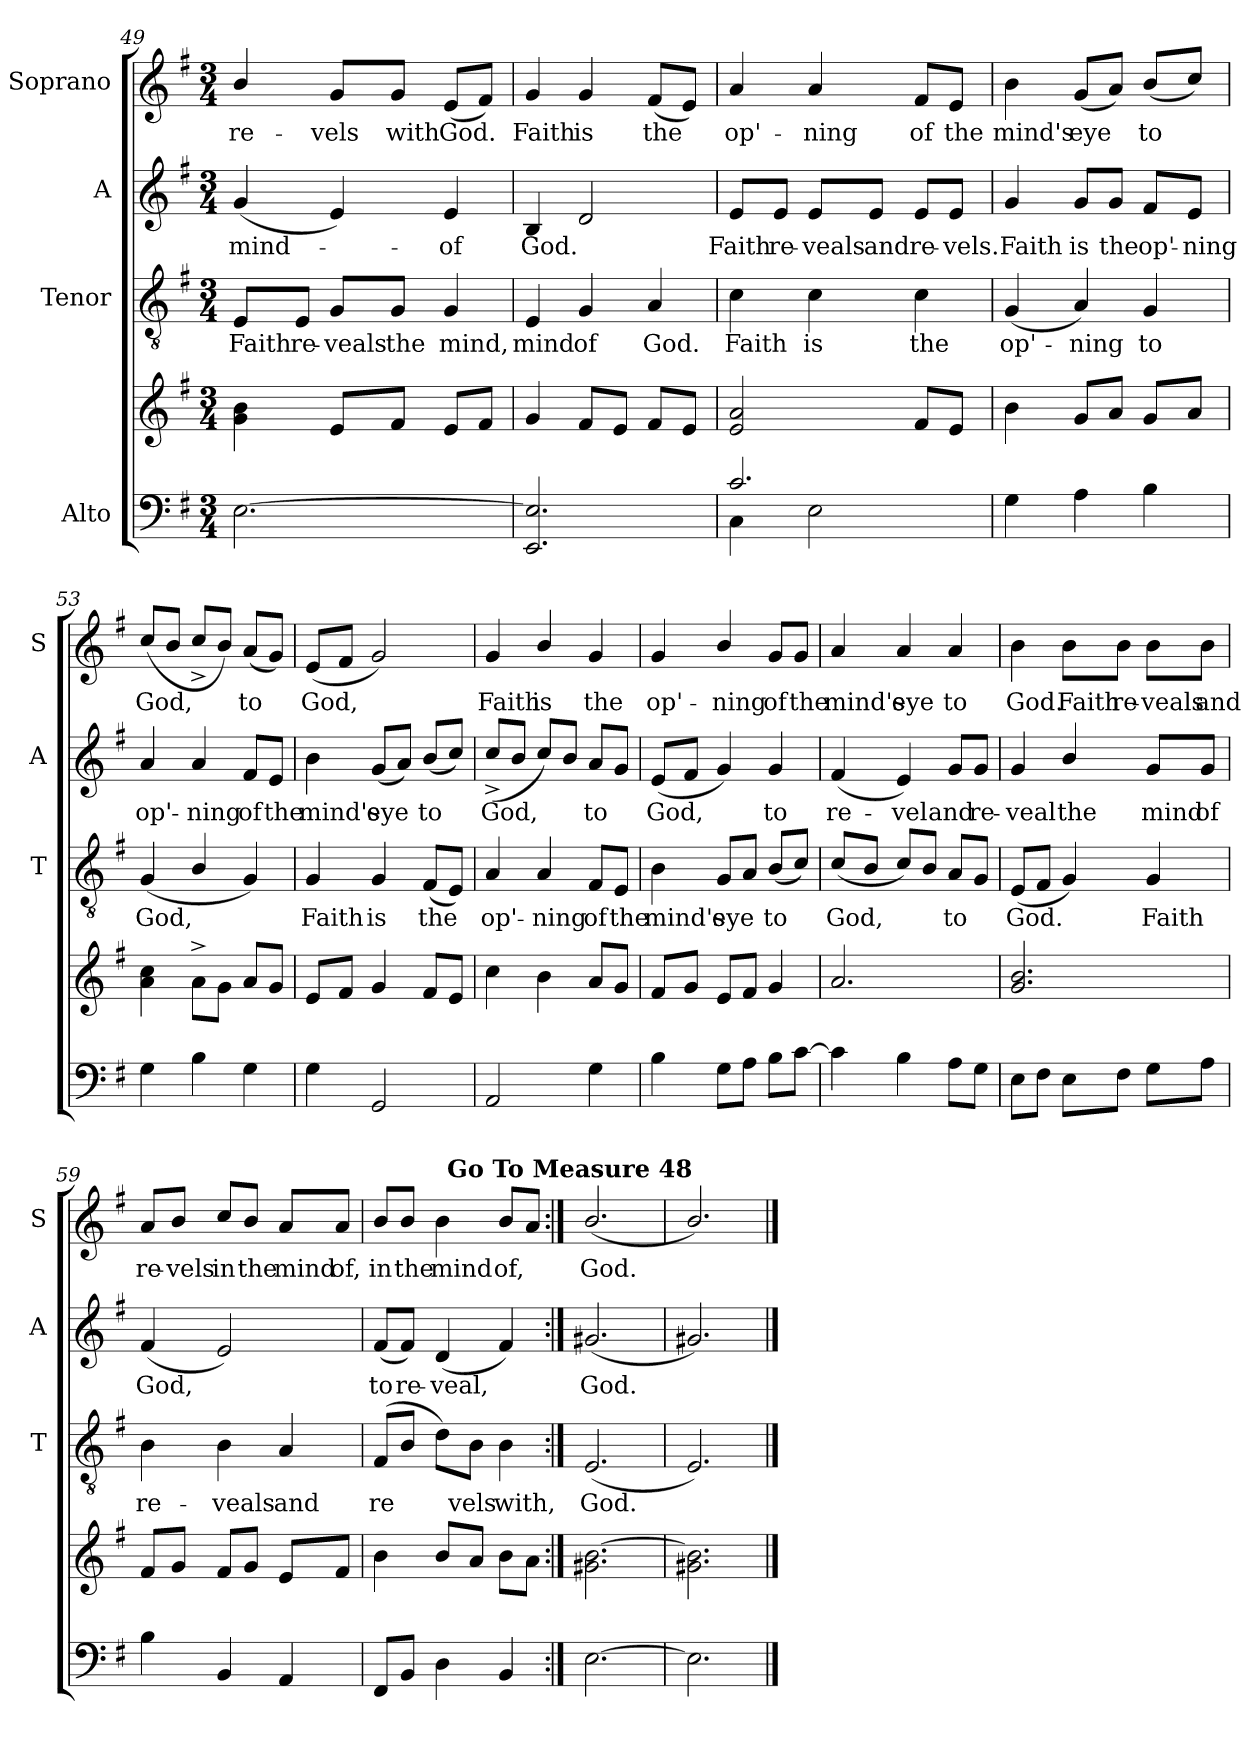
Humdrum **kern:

**kern	**kern	**kern	**text	**kern	**text	**kern	**text
*part4	*part4	*part3	*part3	*part2	*part2	*part1	*part1
*staff5	*staff4	*staff3	*staff3	*staff2	*staff2	*staff1	*staff1
*I"Alto	*	*I"Tenor	*	*I"A	*	*I"Soprano	*
*	*	*I'T	*	*I'A	*	*I'S	*
*clefF4	*clefG2	*clefGv2	*	*clefG2	*	*clefG2	*
*k[f#]	*k[f#]	*k[f#]	*	*k[f#]	*	*k[f#]	*
*G:	*G:	*G:	*	*G:	*	*G:	*
*M3/4	*M3/4	*M3/4	*	*M3/4	*	*M3/4	*
=49	=49	=49	=49	=49	=49	=49	=49
!	!	!	!LO:LY:b	!	!LO:LY:b	!	!LO:LY:b
[>2.E\	4g\ 4b\	8E/L	Faith	(<4g/	mind-	4b/	re-
!	!	!	!LO:LY:b	!	!	!	!
.	.	8E/J	re-	.	.	.	.
!	!	!	!LO:LY:b	!	!	!	!LO:LY:b
.	8e/L	8G/L	-veals	4e/)	.	8g/L	-vels
!	!	!	!LO:LY:b	!	!	!	!LO:LY:b
.	8f#/J	8G/J	the	.	.	8g/J	with
!	!	!	!LO:LY:b	!	!LO:LY:b	!	!LO:LY:b
.	8e/L	4G/	mind,	4e/	-of	(<8e/L	God.
.	8f#/J	.	.	.	.	8f#/J)	.
=50	=50	=50	=50	=50	=50	=50	=50
!	!	!	!LO:LY:b	!	!LO:LY:b	!	!LO:LY:b
2.EE/ 2.E/]	4g/	4E/	mind	4B/	God.	4g/	Faith
!	!	!	!LO:LY:b	!	!	!	!LO:LY:b
.	8f#/L	4G/	of	2d/	.	4g/	is
.	8e/J	.	.	.	.	.	.
!	!	!	!LO:LY:b	!	!	!	!LO:LY:b
.	8f#/L	4A/	God.	.	.	(<8f#/L	the
.	8e/J	.	.	.	.	8e/J)	.
!!LO:LB:g=z
=51	=51	=51	=51	=51	=51	=51	=51
*^	*	*	*	*	*	*	*
!	!	!	!	!LO:LY:b	!	!LO:LY:b	!	!LO:LY:b
2.c/	4C\	2e/ 2a/	4c\	Faith	8e/L	Faith	4a/	op'-
!	!	!	!	!	!	!LO:LY:b	!	!
.	.	.	.	.	8e/J	re-	.	.
!	!	!	!	!LO:LY:b	!	!LO:LY:b	!	!LO:LY:b
.	2E\	.	4c\	is	8e/L	-veals	4a/	-ning
!	!	!	!	!	!	!LO:LY:b	!	!
.	.	.	.	.	8e/J	and	.	.
!	!	!	!	!LO:LY:b	!	!LO:LY:b	!	!LO:LY:b
.	.	8f#/L	4c\	the	8e/L	re-	8f#/L	of
!	!	!	!	!	!	!LO:LY:b	!	!LO:LY:b
.	.	8e/J	.	.	8e/J	-vels.	8e/J	the
*v	*v	*	*	*	*	*	*	*
=52	=52	=52	=52	=52	=52	=52	=52
!	!	!	!LO:LY:b	!	!LO:LY:b	!	!LO:LY:b
4G\	4b\	(<4G/	op'-	4g/	Faith	4b\	mind's
!	!	!	!LO:LY:b	!	!LO:LY:b	!	!LO:LY:b
4A\	8g/L	4A/)	-ning	8g/L	is	(<8g/L	eye
!	!	!	!	!	!LO:LY:b	!	!
.	8a/J	.	.	8g/J	the	8a/J)	.
!	!	!	!LO:LY:b	!	!LO:LY:b	!	!LO:LY:b
4B\	8g/L	4G/	to	8f#/L	op'-	(>8b/L	to
!	!	!	!	!	!LO:LY:b:rj	!	!
.	8a/J	.	.	8e/J	-ning	8cc/J)	.
=53	=53	=53	=53	=53	=53	=53	=53
!	!	!	!LO:LY:b	!	!LO:LY:b	!	!LO:LY:b
4G\	4a\ 4cc\	(4G/	God,	4a/	op'-	(>8cc/L	God,
.	.	.	.	.	.	8b/J	.
!	!	!	!	!	!LO:LY:b	!	!
4B\	8a^<\L	4B/	.	4a/	-ning	8cc^>/L	.
.	8g\J	.	.	.	.	8b/J)	.
!	!	!	!	!	!LO:LY:b	!	!LO:LY:b
4G\	8a/L	4G/)	.	8f#/L	of	(<8a/L	to
!	!	!	!	!	!LO:LY:b	!	!
.	8g/J	.	.	8e/J	the	8g/J)	.
=54	=54	=54	=54	=54	=54	=54	=54
!	!	!	!LO:LY:b	!	!LO:LY:b	!	!LO:LY:b
4G\	8e/L	4G/	Faith	4b\	mind's	(<8e/L	God,
.	8f#/J	.	.	.	.	8f#/J	.
!	!	!	!LO:LY:b	!	!LO:LY:b	!	!
2GG/	4g/	4G/	is	(<8g/L	eye	2g/)	.
.	.	.	.	8a/J)	.	.	.
!	!	!	!LO:LY:b	!	!LO:LY:b	!	!
.	8f#/L	(<8F#/L	the	(>8b/L	to	.	.
.	8e/J	8E/J)	.	8cc/J)	.	.	.
!!LO:PB:g=z
=55	=55	=55	=55	=55	=55	=55	=55
!	!	!	!LO:LY:b	!	!LO:LY:b	!	!LO:LY:b
2AA/	4cc\	4A/	op'-	(>8cc^>/L	God,	4g/	Faith
.	.	.	.	8b/J	.	.	.
!	!	!	!LO:LY:b	!	!	!	!LO:LY:b
.	4b\	4A/	-ning	8cc/L)	.	4b/	is
.	.	.	.	8b/J	.	.	.
!	!	!	!LO:LY:b	!	!LO:LY:b	!	!LO:LY:b
4G\	8a/L	8F#/L	of	8a/L	to	4g/	the
!	!	!	!LO:LY:b	!	!	!	!
.	8g/J	8E/J	the	8g/J	.	.	.
=56	=56	=56	=56	=56	=56	=56	=56
!	!	!	!LO:LY:b	!	!LO:LY:b	!	!LO:LY:b
4B\	8f#/L	4B\	mind's	(<8e/L	God,	4g/	op'-
.	8g/J	.	.	8f#/J	.	.	.
!	!	!	!LO:LY:b	!	!	!	!LO:LY:b
8G\L	8e/L	8G/L	eye	4g/)	.	4b/	-ning
8A\J	8f#/J	8A/J	.	.	.	.	.
!	!	!	!LO:LY:b	!	!LO:LY:b	!	!LO:LY:b
8B\L	4g/	(>8B/L	to	4g/	to	8g/L	of
!	!	!	!	!	!	!	!LO:LY:b
[>8c\J	.	8c/J)	.	.	.	8g/J	the
=57	=57	=57	=57	=57	=57	=57	=57
!	!	!	!LO:LY:b	!	!LO:LY:b	!	!LO:LY:b
4c\]	2.a/	(>8c/L	God,	(<4f#/	re-	4a/	mind's
.	.	8B/J	.	.	.	.	.
!	!	!	!	!	!LO:LY:b	!	!LO:LY:b
4B\	.	8c/L)	.	4e/)	-vel	4a/	eye
.	.	8B/J	.	.	.	.	.
!	!	!	!LO:LY:b	!	!LO:LY:b	!	!LO:LY:b
8A\L	.	8A/L	to	8g/L	and	4a/	to
!	!	!	!	!	!LO:LY:b	!	!
8G\J	.	8G/J	.	8g/J	re-	.	.
=58	=58	=58	=58	=58	=58	=58	=58
!	!	!	!LO:LY:b	!	!LO:LY:b	!	!LO:LY:b
8E\L	2.g/ 2.b/	(<8E/L	God.	4g/	-veal	4b\	God.
8F#\J	.	8F#/J	.	.	.	.	.
!	!	!	!	!	!LO:LY:b	!	!LO:LY:b
8E\L	.	4G/)	.	4b/	the	8b\L	Faith
!	!	!	!	!	!	!	!LO:LY:b
8F#\J	.	.	.	.	.	8b\J	re-
!	!	!	!LO:LY:b	!	!LO:LY:b	!	!LO:LY:b
8G\L	.	4G/	Faith	8g/L	mind	8b\L	-veals
!	!	!	!	!	!LO:LY:b	!	!LO:LY:b
8A\J	.	.	.	8g/J	of	8b\J	and
!!LO:LB:g=z
=59	=59	=59	=59	=59	=59	=59	=59
!	!	!	!LO:LY:b	!	!LO:LY:b	!	!LO:LY:b
4B\	8f#/L	4B\	re-	(<4f#/	God,	8a/L	re-
!	!	!	!	!	!	!	!LO:LY:b
.	8g/J	.	.	.	.	8b/J	-vels
!	!	!	!LO:LY:b	!	!	!	!LO:LY:b
4BB/	8f#/L	4B\	-veals	2e/)	.	8cc/L	in
!	!	!	!	!	!	!	!LO:LY:b
.	8g/J	.	.	.	.	8b/J	the
!	!	!	!LO:LY:b	!	!	!	!LO:LY:b
4AA/	8e/L	4A/	and	.	.	8a/L	mind
!	!	!	!	!	!	!	!LO:LY:b
.	8f#/J	.	.	.	.	8a/J	of,
=60	=60	=60	=60	=60	=60	=60	=60
!	!	!	!LO:LY:b	!	!LO:LY:b	!	!LO:LY:b
*	*	*	*	*	*	*^	*
8FF#/L	4b\	(>8F#/L	re	(<8f#/L	to	8b/L	4ryy	in
!	!	!	!	!	!LO:LY:b	!	!	!LO:LY:b
8BB/J	.	8B/J	.	8f#/J)	re-	8b/J	.	the
!	!	!	!	!	!LO:LY:b	!	!	!LO:LY:b
4D\	8b/L	8d\L)	.	(4d/	-veal,	4b\	32ryy	mind
!	!	!	!	!	!	!	!LO:TX:a:B:t=Go To Measure 48	!
.	.	.	.	.	.	.	4...ryy	.
!	!	!	!LO:LY:b	!	!	!	!	!
.	8a/J	8B\J	vels	.	.	.	.	.
!	!	!	!LO:LY:b	!	!	!	!	!LO:LY:b
4BB/	8b\L	4B\	with,	4f#/)	.	8b/L	.	of,
.	8a\J	.	.	.	.	8a/J	.	.
=61:|!	=61:|!	=61:|!	=61:|!	=61:|!	=61:|!	=61:|!	=61:|!	=61:|!
!	!	!	!LO:LY:b	!	!LO:LY:b	!	!	!LO:LY:b
*	*	*	*	*	*	*v	*v	*
[>2.E\	2.g#X\ [>2.b\	(2.E/	God.	(2.g#X/	God.	(2.b/	God.
=62	=62	=62	=62	=62	=62	=62	=62
2.E\]	2.g#X\ 2.b\]	2.E/)	.	2.g#X/)	.	2.b/)	.
==	==	==	==	==	==	==	==
*-	*-	*-	*-	*-	*-	*-	*-
